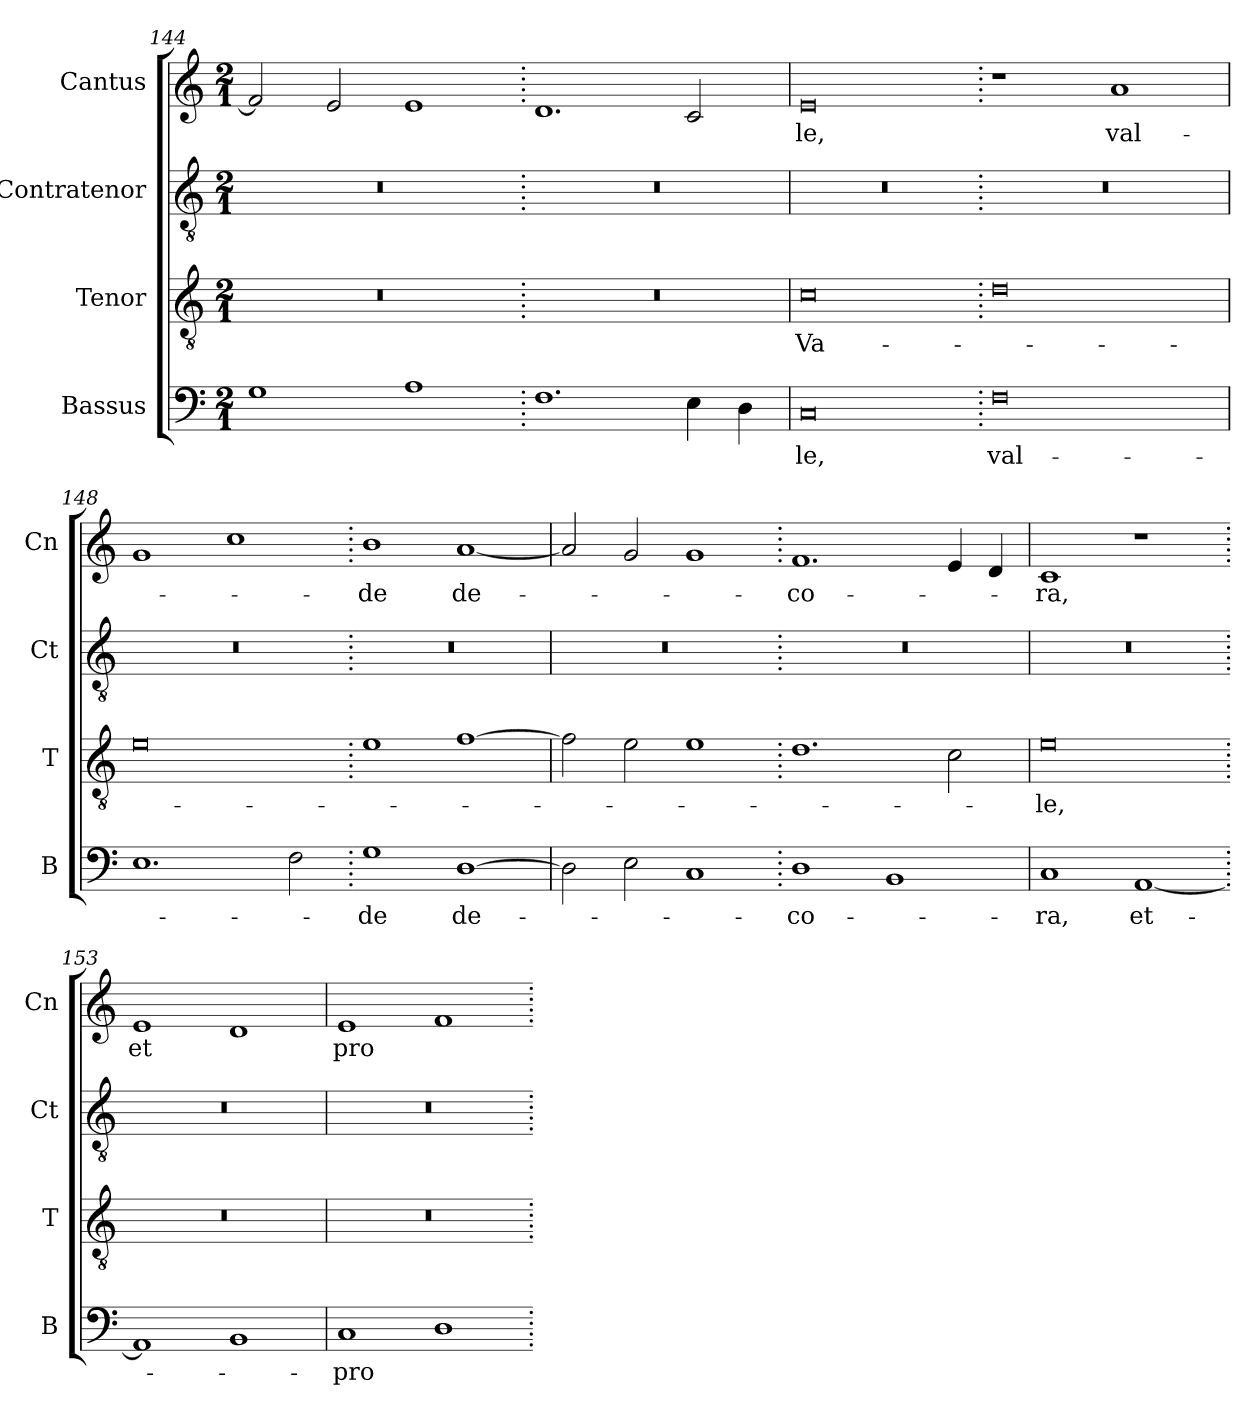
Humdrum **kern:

**kern	**text	**kern	**text	**kern	**kern	**text
*part4	*part4	*part3	*part3	*part2	*part1	*part1
*staff4	*staff4	*staff3	*staff3	*staff2	*staff1	*staff1
*I"Bassus	*	*I"Tenor	*	*I"Contratenor	*I"Cantus	*
*I'B	*	*I'T	*	*I'Ct	*I'Cn	*
*clefF4	*	*clefGv2	*	*clefGv2	*clefG2	*
*k[]	*	*k[]	*	*k[]	*k[]	*
*M2/1	*	*M2/1	*	*M2/1	*M2/1	*
=144	=144	=144	=144	=144	=144	=144
1G	.	0r	.	0r	2f/]	.
.	.	.	.	.	2e/	.
1A	.	.	.	.	1e	.
=145.	=145.	=145.	=145.	=145.	=145.	=145.
1.F	.	0r	.	0r	1.d	.
4E\	.	.	.	.	2c/	.
4D\	.	.	.	.	.	.
=146	=146	=146	=146	=146	=146	=146
0C	-le,	0c	Va-	0r	0e	-le,
=147.	=147.	=147.	=147.	=147.	=147.	=147.
0F	val-	0d	.	0r	1r	.
.	.	.	.	.	1a	val-
=148	=148	=148	=148	=148	=148	=148
1.E	.	0e	.	0r	1g	.
.	.	.	.	.	1cc	.
2F\	.	.	.	.	.	.
=149.	=149.	=149.	=149.	=149.	=149.	=149.
1G	-de	1e	.	0r	1b	-de
[1D	de-	[1f	.	.	[1a	de-
=150	=150	=150	=150	=150	=150	=150
2D\]	.	2f\]	.	0r	2a/]	.
2E\	.	2e\	.	.	2g/	.
1C	.	1e	.	.	1g	.
=151.	=151.	=151.	=151.	=151.	=151.	=151.
1D	-co-	1.d	.	0r	1.f	-co-
1BB	.	.	.	.	.	.
.	.	2c\	.	.	4e/	.
.	.	.	.	.	4d/	.
=152	=152	=152	=152	=152	=152	=152
1C	-ra,	0e	-le,	0r	1c	-ra,
[1AA	et-	.	.	.	1r	.
=153.	=153.	=153.	=153.	=153.	=153.	=153.
1AA]	.	0r	.	0r	1e	et
1BB	.	.	.	.	1d	.
=154	=154	=154	=154	=154	=154	=154
1C	-pro	0r	.	0r	1e	pro
1D	.	.	.	.	1f	.
=.	=.	=.	=.	=.	=.	=.
*-	*-	*-	*-	*-	*-	*-
